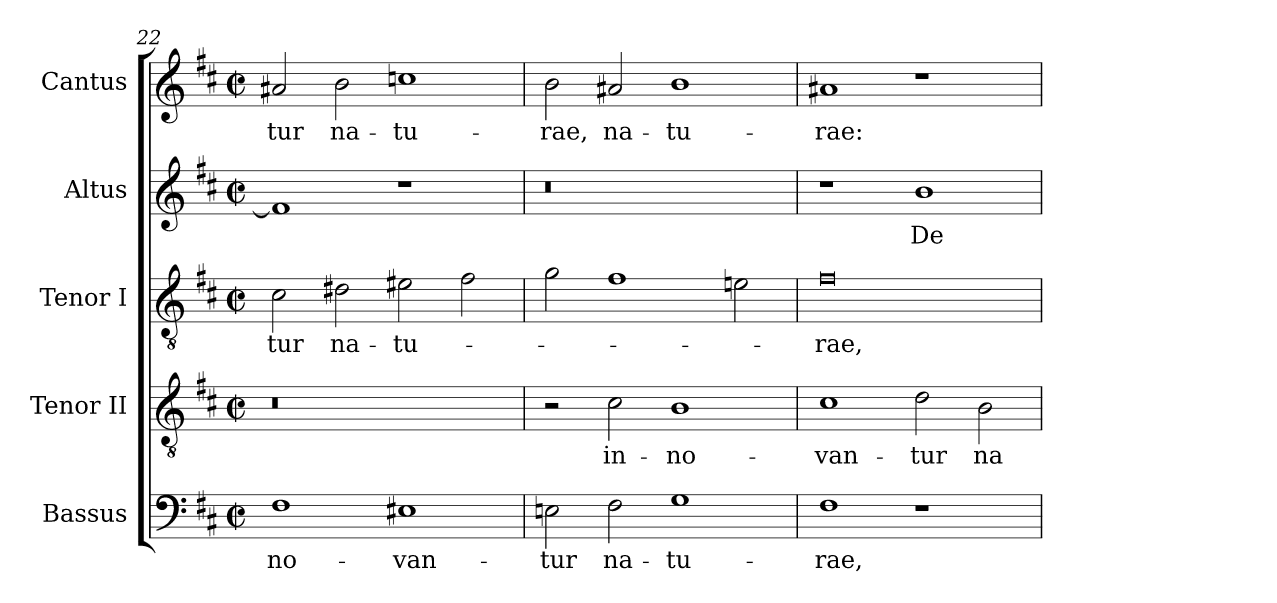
**kern	**text	**kern	**text	**kern	**text	**kern	**text	**kern	**text
*part5	*part5	*part4	*part4	*part3	*part3	*part2	*part2	*part1	*part1
*staff5	*staff5	*staff4	*staff4	*staff3	*staff3	*staff2	*staff2	*staff1	*staff1
*I"Bassus	*	*I"Tenor II	*	*I"Tenor I	*	*I"Altus	*	*I"Cantus	*
!!LO:LB:g=z
*clefF4	*	*clefGv2	*	*clefGv2	*	*clefG2	*	*clefG2	*
*k[f#c#]	*	*k[f#c#]	*	*k[f#c#]	*	*k[f#c#]	*	*k[f#c#]	*
*D:	*	*D:	*	*D:	*	*D:	*	*D:	*
*M2/2	*	*M2/2	*	*M2/2	*	*M2/2	*	*M2/2	*
*met(c|)	*	*met(c|)	*	*met(c|)	*	*met(c|)	*	*met(c|)	*
=22	=22	=22	=22	=22	=22	=22	=22	=22	=22
!	!LO:LY:b:cj	!	!	!	!LO:LY:b:cj	!	!	!	!LO:LY:b:cj
1F#	-no-	0r	.	2c#\	-tur	1f#]	.	2a#X/	-tur
!	!	!	!	!	!LO:LY:b:cj	!	!	!	!LO:LY:b:cj
.	.	.	.	2d#X\	na-	.	.	2b\	na-
!	!LO:LY:b:cj	!	!	!	!LO:LY:b:cj	!	!	!	!LO:LY:b:cj
1E#X	-van-	.	.	2e#X\	-tu-	1r	.	1ccn	-tu-
.	.	.	.	2f#\	.	.	.	.	.
=23	=23	=23	=23	=23	=23	=23	=23	=23	=23
!	!LO:LY:b:cj	!	!	!	!	!	!	!	!LO:LY:b:cj
2En\	-tur	2r	.	2g\	.	0r	.	2b\	-rae,
!	!LO:LY:b:cj	!	!LO:LY:b:cj	!	!	!	!	!	!LO:LY:b:cj
2F#\	na-	2c#\	in-	1f#	.	.	.	2a#X/	na-
!	!LO:LY:b:cj	!	!LO:LY:b:cj	!	!	!	!	!	!LO:LY:b:cj
1G	-tu-	1B	-no-	.	.	.	.	1b	-tu-
.	.	.	.	2en\	.	.	.	.	.
=24	=24	=24	=24	=24	=24	=24	=24	=24	=24
!	!LO:LY:b:cj	!	!LO:LY:b:cj	!	!LO:LY:b:cj	!	!	!	!LO:LY:b:cj
1F#	-rae,	1c#	-van-	0f#	-rae,	1r	.	1a#X	-rae:
!	!	!	!LO:LY:b:cj	!	!	!	!LO:LY:b:cj	!	!
1r	.	2d\	-tur	.	.	1b	De-	1r	.
!	!	!	!LO:LY:b:cj	!	!	!	!	!	!
.	.	2B\	na-	.	.	.	.	.	.
=	=	=	=	=	=	=	=	=	=
*-	*-	*-	*-	*-	*-	*-	*-	*-	*-
